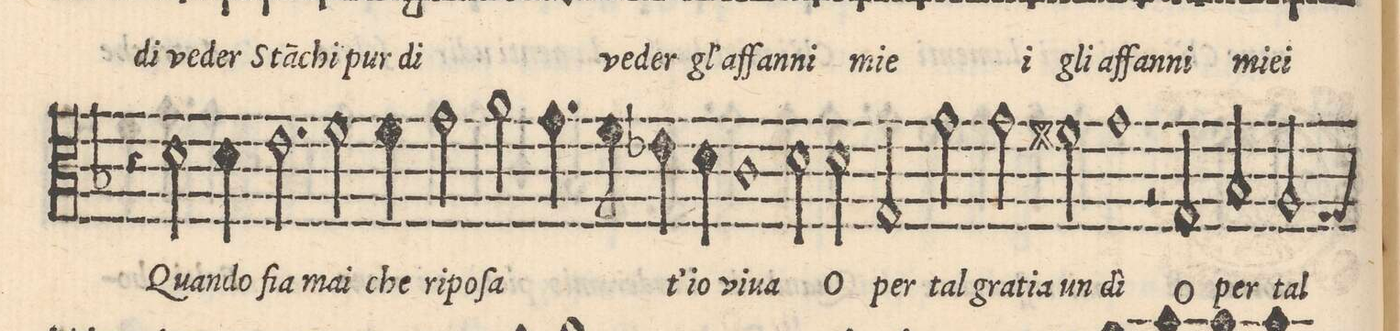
**kern	**text
*I"ALTO	*
*clefC3	*
*k[b-]	*
*met(C|)	*
*M2/1	*
4r	.
2d\	Quan-
=15-	=15-
4d\	-do
2.eny\	fia
2f\	mai
4f\	che
=16-	=16-
2g\	ri-
2a\	-po-
4.g\	-ſa-
8f\	.
4e-X\	.
4d\	-t'io
=17-	=17-
1c	vi-
2d\	-ua
2d\	O
=18-	=18-
2G/	per
2g\	tal
2g\	gra-
2f#X\	-tia_un
=19-	=19-
1g	dì
2r	.
2G/	O
=20-	=20-
2B-/	per
2A/	tal
*custos:G	*
*-	*-
